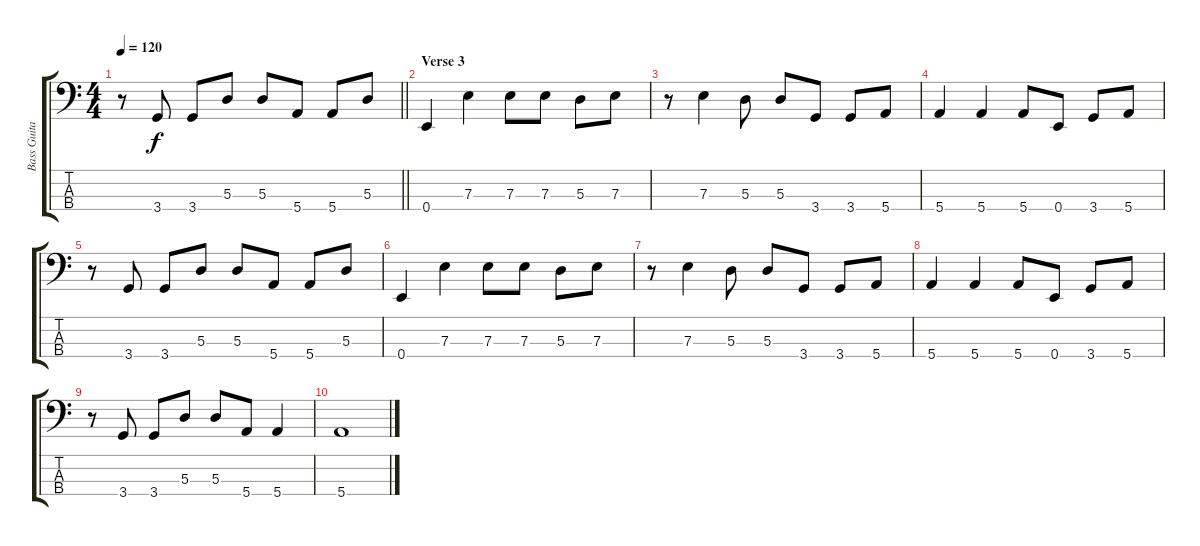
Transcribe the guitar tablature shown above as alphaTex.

\track ("Bass Guitar" "Bass Guita") {instrument electricbasspick}
\staff {score tabs}
\tuning (G2 D2 A1 E1) {hide}
\ts (4 4)
\tempo 120
\clef f4
\barLineRight lightlight
\ks c
r.8{dy f} 3.4.8 3.4.8 5.3.8 5.3.8 5.4.8 5.4.8 5.3.8 |
\section ("" "Verse 3")
0.4.4 7.3.4 7.3.8 7.3.8 5.3.8 7.3.8 |
r.8 7.3.4 5.3.8 5.3.8 3.4.8 3.4.8 5.4.8 |
5.4.4 5.4.4 5.4.8 0.4.8 3.4.8 5.4.8 |
r.8 3.4.8 3.4.8 5.3.8 5.3.8 5.4.8 5.4.8 5.3.8 |
0.4.4 7.3.4 7.3.8 7.3.8 5.3.8 7.3.8 |
r.8 7.3.4 5.3.8 5.3.8 3.4.8 3.4.8 5.4.8 |
5.4.4 5.4.4 5.4.8 0.4.8 3.4.8 5.4.8 |
r.8 3.4.8 3.4.8 5.3.8 5.3.8 5.4.8 5.4.4 |
5.4.1
